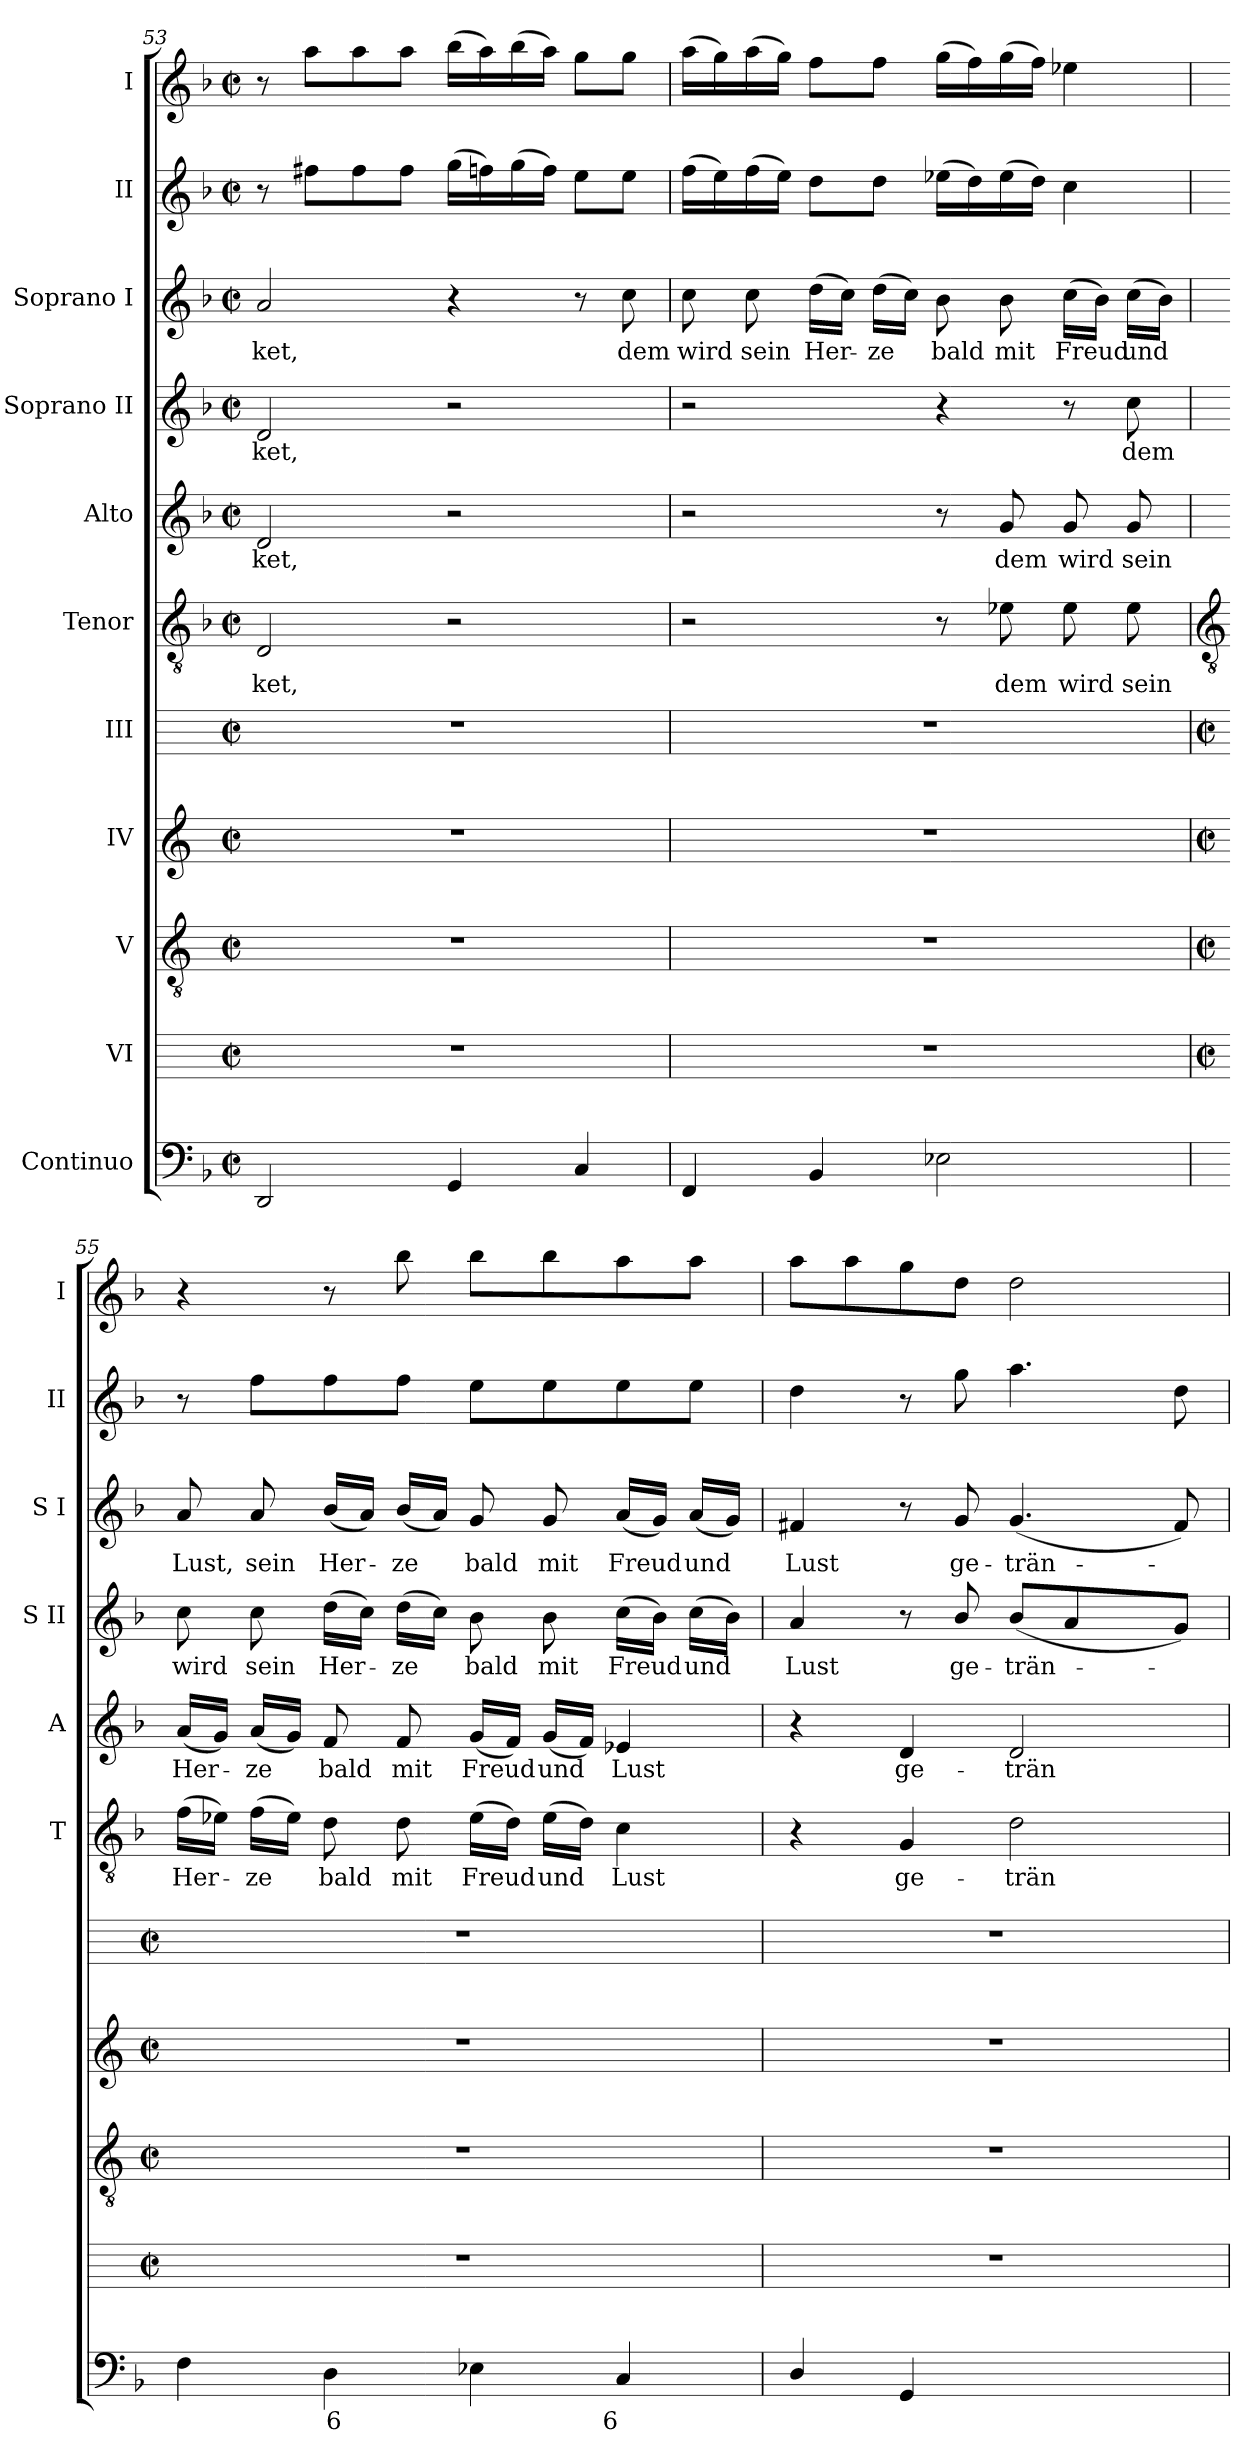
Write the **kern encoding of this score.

**kern	**text	**kern	**kern	**kern	**kern	**kern	**text	**kern	**text	**kern	**text	**kern	**text	**kern	**kern
*part11	*part11	*part10	*part9	*part8	*part7	*part6	*part6	*part5	*part5	*part4	*part4	*part3	*part3	*part2	*part1
*staff11	*staff11	*staff10	*staff9	*staff8	*staff7	*staff6	*staff6	*staff5	*staff5	*staff4	*staff4	*staff3	*staff3	*staff2	*staff1
*I"Continuo	*	*I"VI	*I"V	*I"IV	*I"III	*I"Tenor	*	*I"Alto	*	*I"Soprano II	*	*I"Soprano I	*	*I"II	*I"I
*	*	*	*	*	*	*I'T	*	*I'A	*	*I'S II	*	*I'S I	*	*I'II	*I'I
*clefF4	*	*	*clefGv2	*clefG2	*	*clefGv2	*	*clefG2	*	*clefG2	*	*clefG2	*	*clefG2	*clefG2
*	*	*ITrd4c7	*ITrd4c7	*ITrd4c7	*ITrd4c7	*	*	*	*	*	*	*	*	*	*
*k[b-]	*	*	*k[b-]	*k[b-]	*	*k[b-]	*	*k[b-]	*	*k[b-]	*	*k[b-]	*	*k[b-]	*k[b-]
*F:	*	*	*F:	*F:	*	*F:	*	*F:	*	*F:	*	*F:	*	*F:	*F:
*M2/2	*	*M2/2	*M2/2	*M2/2	*M2/2	*M2/2	*	*M2/2	*	*M2/2	*	*M2/2	*	*M2/2	*M2/2
*met(c|)	*	*met(c|)	*met(c|)	*met(c|)	*met(c|)	*met(c|)	*	*met(c|)	*	*met(c|)	*	*met(c|)	*	*met(c|)	*met(c|)
=53	=53	=53	=53	=53	=53	=53	=53	=53	=53	=53	=53	=53	=53	=53	=53
!	!	!	!	!	!	!	!LO:LY:b	!	!LO:LY:b	!	!LO:LY:b	!	!LO:LY:b	!	!
2DD	.	1r	1r	1r	1r	2D	-ket,	2d	ket,	2d	ket,	2a	-ket,	8r	8r
.	.	.	.	.	.	.	.	.	.	.	.	.	.	8ff#XL	8aaL
.	.	.	.	.	.	.	.	.	.	.	.	.	.	8ff#	8aa
.	.	.	.	.	.	.	.	.	.	.	.	.	.	8ff#J	8aaJ
4GG	.	.	.	.	.	2r	.	2r	.	2r	.	4r	.	(>16ggLL	(>16bb-LL
.	.	.	.	.	.	.	.	.	.	.	.	.	.	16ffn)	16aa)
.	.	.	.	.	.	.	.	.	.	.	.	.	.	(>16gg	(>16bb-
.	.	.	.	.	.	.	.	.	.	.	.	.	.	16ffJJ)	16aaJJ)
4C	.	.	.	.	.	.	.	.	.	.	.	8r	.	8eeL	8ggL
!	!	!	!	!	!	!	!	!	!	!	!	!	!LO:LY:b	!	!
.	.	.	.	.	.	.	.	.	.	.	.	8cc	dem	8eeJ	8ggJ
=54	=54	=54	=54	=54	=54	=54	=54	=54	=54	=54	=54	=54	=54	=54	=54
!	!	!	!	!	!	!	!	!	!	!	!	!	!LO:LY:b	!	!
4FF	.	1r	1r	1r	1r	2r	.	2r	.	2r	.	8cc	wird	(>16ffLL	(>16aaLL
.	.	.	.	.	.	.	.	.	.	.	.	.	.	16ee)	16gg)
!	!	!	!	!	!	!	!	!	!	!	!	!	!LO:LY:b	!	!
.	.	.	.	.	.	.	.	.	.	.	.	8cc	sein	(>16ff	(>16aa
.	.	.	.	.	.	.	.	.	.	.	.	.	.	16eeJJ)	16ggJJ)
!	!	!	!	!	!	!	!	!	!	!	!	!	!LO:LY:b	!	!
4BB-	.	.	.	.	.	.	.	.	.	.	.	(>16ddLL	Her-	8ddL	8ffL
.	.	.	.	.	.	.	.	.	.	.	.	16ccJJ)	.	.	.
!	!	!	!	!	!	!	!	!	!	!	!	!	!LO:LY:b	!	!
.	.	.	.	.	.	.	.	.	.	.	.	(>16ddLL	ze	8ddJ	8ffJ
.	.	.	.	.	.	.	.	.	.	.	.	16ccJJ)	.	.	.
!	!	!	!	!	!	!	!	!	!	!	!	!	!LO:LY:b	!	!
2E-X	.	.	.	.	.	8r	.	8r	.	4r	.	8b-	bald	(>16ee-XLL	(>16ggLL
.	.	.	.	.	.	.	.	.	.	.	.	.	.	16dd)	16ff)
!	!	!	!	!	!	!	!LO:LY:b	!	!LO:LY:b	!	!	!	!LO:LY:b	!	!
.	.	.	.	.	.	8e-X	dem	8g	dem	.	.	8b-	mit	(>16ee-	(>16gg
.	.	.	.	.	.	.	.	.	.	.	.	.	.	16ddJJ)	16ffJJ)
!	!	!	!	!	!	!	!LO:LY:b	!	!LO:LY:b	!	!	!	!LO:LY:b	!	!
.	.	.	.	.	.	8e-	wird	8g	wird	8r	.	(>16ccLL	Freud	4cc	4ee-X
.	.	.	.	.	.	.	.	.	.	.	.	16b-JJ)	.	.	.
!	!	!	!	!	!	!	!LO:LY:b	!	!LO:LY:b	!	!LO:LY:b	!	!LO:LY:b	!	!
.	.	.	.	.	.	8e-	sein	8g	sein	8cc	dem	(>16ccLL	und	.	.
.	.	.	.	.	.	.	.	.	.	.	.	16b-JJ)	.	.	.
!!LO:LB:g=z
=55	=55	=55	=55	=55	=55	=55	=55	=55	=55	=55	=55	=55	=55	=55	=55
*	*	*	*	*	*	*clefGv2	*	*	*	*	*	*	*	*	*
*	*	*M2/2	*M2/2	*M2/2	*M2/2	*	*	*	*	*	*	*	*	*	*
*	*	*met(c|)	*met(c|)	*met(c|)	*met(c|)	*	*	*	*	*	*	*	*	*	*
!	!	!	!	!	!	!	!LO:LY:b	!	!LO:LY:b	!	!LO:LY:b	!	!LO:LY:b	!	!
4F	.	1r	1r	1r	1r	(>16fLL	Her-	(<16aLL	Her-	8cc	wird	8a	Lust,	8r	4r
.	.	.	.	.	.	16e-XJJ)	.	16gJJ)	.	.	.	.	.	.	.
!	!	!	!	!	!	!	!LO:LY:b	!	!LO:LY:b	!	!LO:LY:b	!	!LO:LY:b	!	!
.	.	.	.	.	.	(>16fLL	ze	(<16aLL	ze	8cc	sein	8a	sein	8ffL	.
.	.	.	.	.	.	16e-JJ)	.	16gJJ)	.	.	.	.	.	.	.
!	!LO:LY:b	!	!	!	!	!	!LO:LY:b	!	!LO:LY:b	!	!LO:LY:b	!	!LO:LY:b	!	!
4D	6	.	.	.	.	8d	bald	8f	bald	(>16ddLL	Her-	(<16b-LL	Her-	8ff	8r
.	.	.	.	.	.	.	.	.	.	16ccJJ)	.	16aJJ)	.	.	.
!	!	!	!	!	!	!	!LO:LY:b	!	!LO:LY:b	!	!LO:LY:b	!	!LO:LY:b	!	!
.	.	.	.	.	.	8d	mit	8f	mit	(>16ddLL	ze	(<16b-LL	ze	8ffJ	8bb-
.	.	.	.	.	.	.	.	.	.	16ccJJ)	.	16aJJ)	.	.	.
!	!	!	!	!	!	!	!LO:LY:b	!	!LO:LY:b	!	!LO:LY:b	!	!LO:LY:b	!	!
4E-X	.	.	.	.	.	(>16e-LL	Freud	(<16gLL	Freud	8b-	bald	8g	bald	8eeL	8bb-L
.	.	.	.	.	.	16dJJ)	.	16fJJ)	.	.	.	.	.	.	.
!	!	!	!	!	!	!	!LO:LY:b	!	!LO:LY:b	!	!LO:LY:b	!	!LO:LY:b	!	!
.	.	.	.	.	.	(>16e-LL	und	(<16gLL	und	8b-	mit	8g	mit	8ee	8bb-
.	.	.	.	.	.	16dJJ)	.	16fJJ)	.	.	.	.	.	.	.
!	!LO:LY:b	!	!	!	!	!	!LO:LY:b	!	!LO:LY:b	!	!LO:LY:b	!	!LO:LY:b	!	!
4C	6	.	.	.	.	4c	Lust	4e-X	Lust	(>16ccLL	Freud	(<16aLL	Freud	8ee	8aa
.	.	.	.	.	.	.	.	.	.	16b-JJ)	.	16gJJ)	.	.	.
!	!	!	!	!	!	!	!	!	!	!	!LO:LY:b	!	!LO:LY:b	!	!
.	.	.	.	.	.	.	.	.	.	(>16ccLL	und	(<16aLL	und	8eeJ	8aaJ
.	.	.	.	.	.	.	.	.	.	16b-JJ)	.	16gJJ)	.	.	.
=56	=56	=56	=56	=56	=56	=56	=56	=56	=56	=56	=56	=56	=56	=56	=56
!	!	!	!	!	!	!	!	!	!	!	!LO:LY:b	!	!LO:LY:b	!	!
4D/	.	1r	1r	1r	1r	4r	.	4r	.	4a	Lust	4f#X	Lust	4dd	8aaL
.	.	.	.	.	.	.	.	.	.	.	.	.	.	.	8aa
!	!	!	!	!	!	!	!LO:LY:b	!	!LO:LY:b	!	!	!	!	!	!
4GG	.	.	.	.	.	4G	ge-	4d	ge-	8r	.	8r	.	8r	8gg
!	!	!	!	!	!	!	!	!	!	!	!LO:LY:b	!	!LO:LY:b	!	!
.	.	.	.	.	.	.	.	.	.	8b-/	ge-	8g	ge-	8gg	8ddJ
!	!LO:LY:b	!	!	!	!	!	!LO:LY:b	!	!LO:LY:b	!	!LO:LY:b	!	!LO:LY:b	!	!
[4D/yy	4	.	.	.	.	2d	-trän-	2d	-trän-	(<8b-/L	-trän-	(<4.g	-trän-	4.aa	2dd
.	.	.	.	.	.	.	.	.	.	4a	.	.	.	.	.
4D/yy]	.	.	.	.	.	.	.	.	.	.	.	.	.	.	.
.	.	.	.	.	.	.	.	.	.	8gJ)	.	8f#)	.	8dd	.
=	=	=	=	=	=	=	=	=	=	=	=	=	=	=	=
*-	*-	*-	*-	*-	*-	*-	*-	*-	*-	*-	*-	*-	*-	*-	*-
